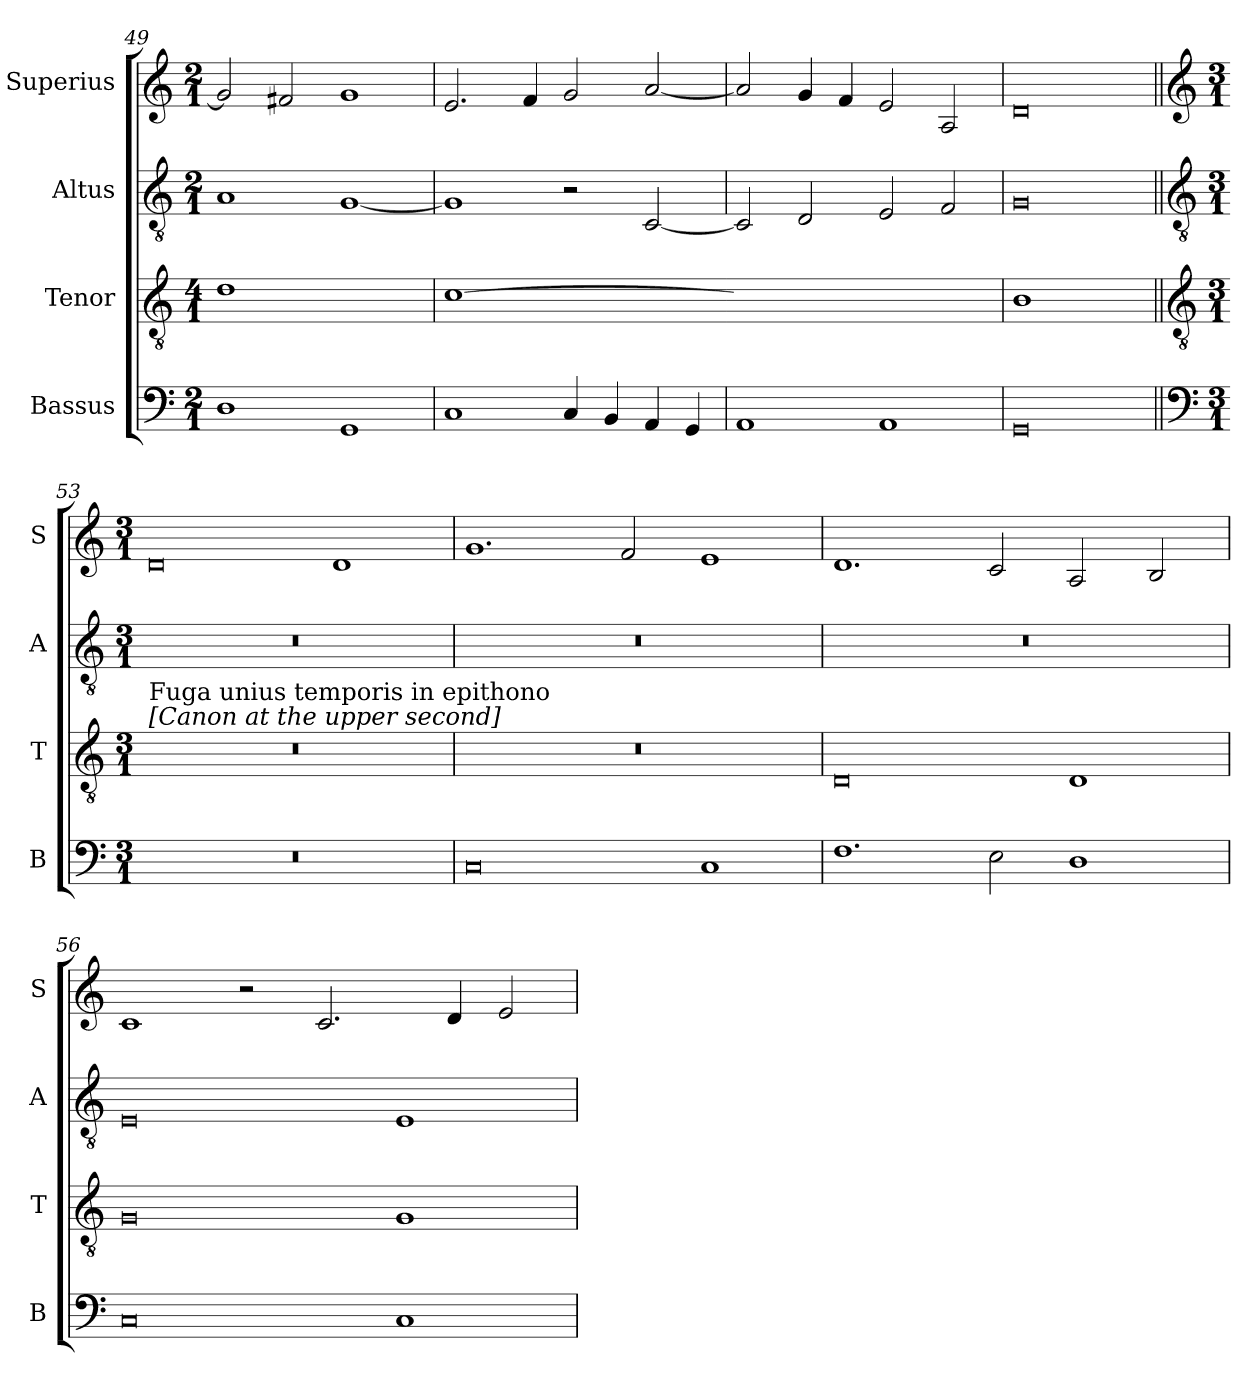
**kern	**kern	**kern	**kern
*part4	*part3	*part2	*part1
*staff4	*staff3	*staff2	*staff1
*I"Bassus	*I"Tenor	*I"Altus	*I"Superius
*I'B	*I'T	*I'A	*I'S
*clefF4	*clefGv2	*clefGv2	*clefG2
*k[]	*k[]	*k[]	*k[]
*M2/1	*M4/1	*M2/1	*M2/1
=49	=49	=49	=49
!	!LO:N:vis=1	!	!
1D	0d	1A	2g]
.	.	.	2f#X
1GG	.	[1G	1g
=50	=50	=50	=50
!	!LO:N:vis=1	!	!
1C	[0c	1G]	2.e
.	.	.	4f
4C	.	2r	2g
4BB	.	.	.
4AA	.	[2C	[2a
4GG	.	.	.
=51	=51-	=51	=51
!	!LO:N:vis=1	!	!
1AA	0cyy]	2C]	2a]
.	.	2D	4g
.	.	.	4f
1AA	.	2E	2e
.	.	2F	2A
=52	=52	=52	=52
!	!LO:N:vis=1	!	!
0GG	0B	0G	0d
=53||	=53||	=53||	=53||
*clefF4	*clefGv2	*clefGv2	*clefG2
*k[]	*k[]	*k[]	*k[]
*M3/1	*M3/1	*M3/1	*M3/1
!	!LO:TX:a:t=[Canon at the upper second]	!	!
!	!LO:TX:a:t=Fuga unius temporis in epithono	!	!
0.r	0.r	0.r	0d
.	.	.	1d
=54	=54	=54	=54
0C	0.r	0.r	1.g
.	.	.	2f
1C	.	.	1e
=55	=55	=55	=55
1.F	0D	0.r	1.d
2E	.	.	2c
1D	1D	.	2A
.	.	.	2B
=56	=56	=56	=56
0C	0G	0E	1c
.	.	.	2r
.	.	.	2.c
1C	1G	1E	.
.	.	.	4d
.	.	.	2e
=	=	=	=
*-	*-	*-	*-
